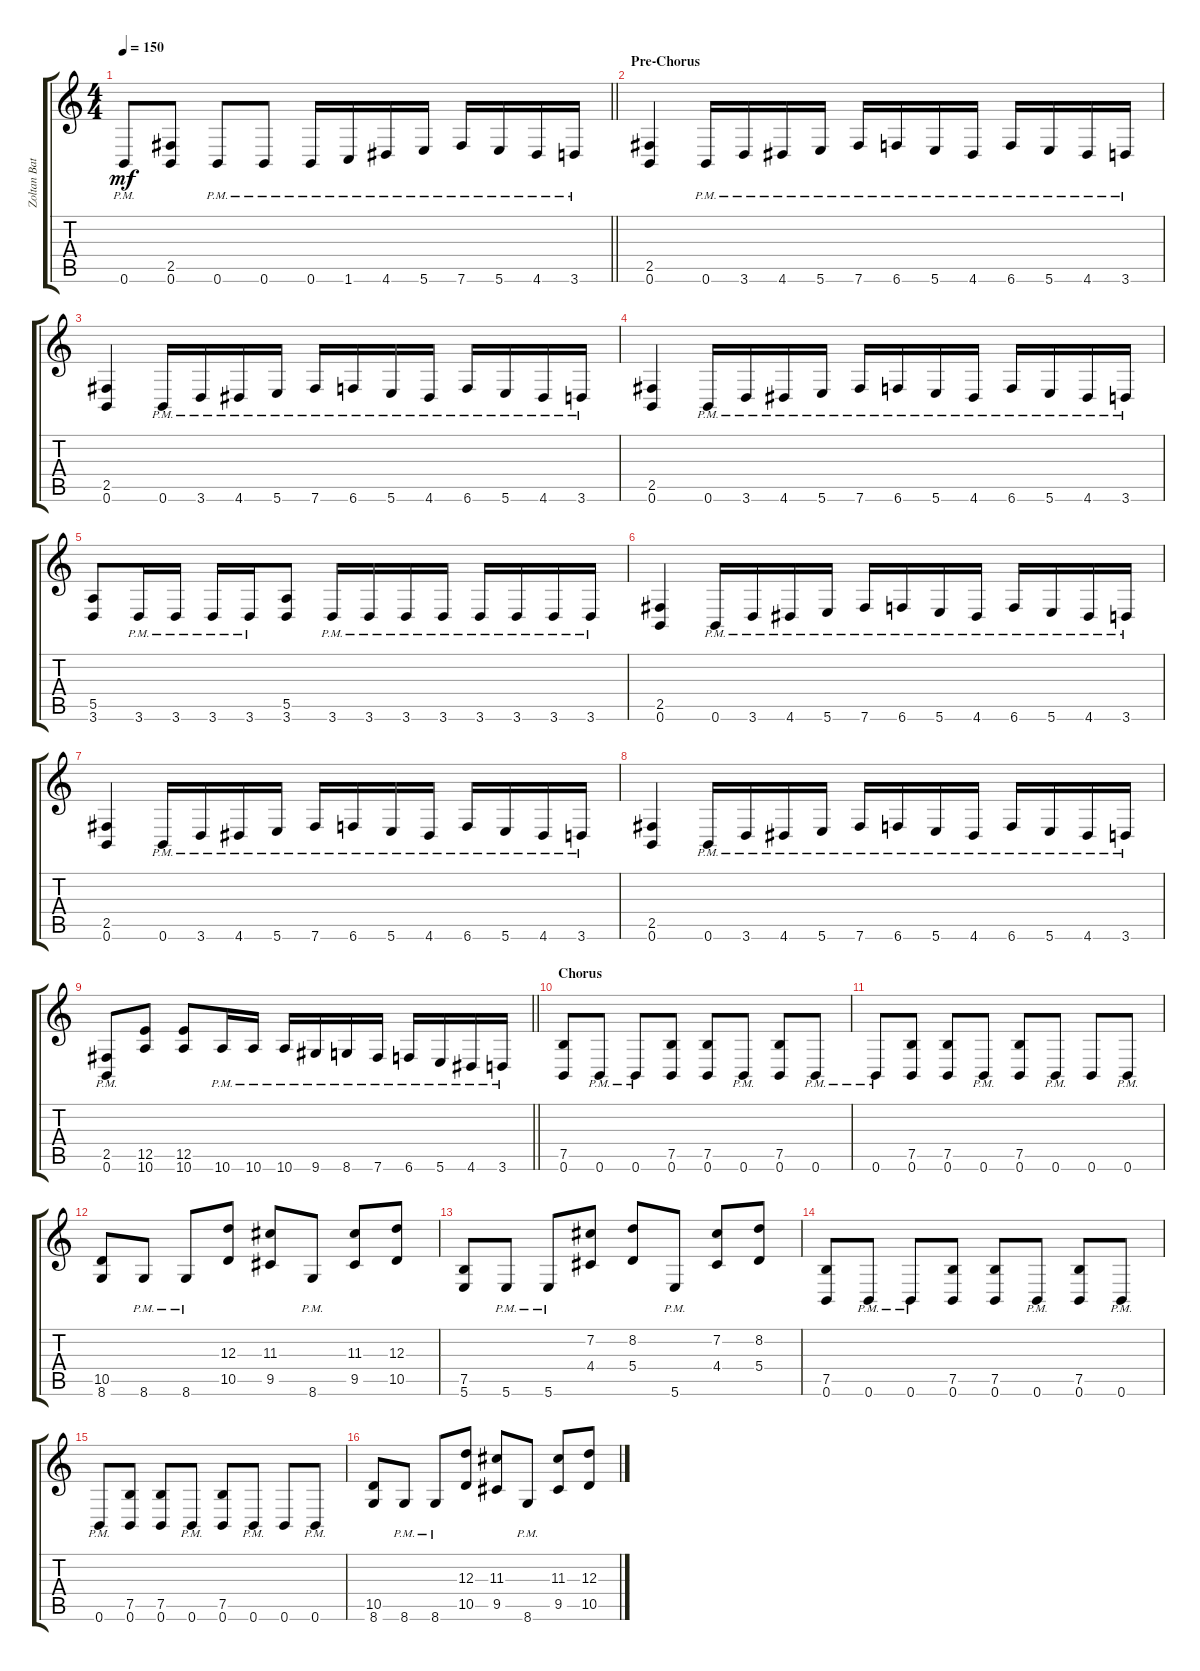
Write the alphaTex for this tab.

\track ("Zoltan Bathory – Rhythm Guitar" "Zoltan Bat") {instrument distortionguitar}
\staff {score tabs}
\tuning (B3 Gb3 D3 A2 E2 B1) {hide}
\ts (4 4)
\tempo 150
\clef g2
\barLineRight lightlight
\ks c
0.6{pm}.8{dy mf} (2.5 0.6).8 0.6{pm}.8 0.6{pm}.8 0.6{pm}.16 1.6{pm}.16 4.6{pm}.16 5.6{pm}.16 7.6{pm}.16 5.6{pm}.16 4.6{pm}.16 3.6{pm}.16 |
\section ("" "Pre-Chorus")
(2.5 0.6).4 0.6{pm}.16 3.6{pm}.16 4.6{pm}.16 5.6{pm}.16 7.6{pm}.16 6.6{pm}.16 5.6{pm}.16 4.6{pm}.16 6.6{pm}.16 5.6{pm}.16 4.6{pm}.16 3.6{pm}.16 |
(2.5 0.6).4 0.6{pm}.16 3.6{pm}.16 4.6{pm}.16 5.6{pm}.16 7.6{pm}.16 6.6{pm}.16 5.6{pm}.16 4.6{pm}.16 6.6{pm}.16 5.6{pm}.16 4.6{pm}.16 3.6{pm}.16 |
(2.5 0.6).4 0.6{pm}.16 3.6{pm}.16 4.6{pm}.16 5.6{pm}.16 7.6{pm}.16 6.6{pm}.16 5.6{pm}.16 4.6{pm}.16 6.6{pm}.16 5.6{pm}.16 4.6{pm}.16 3.6{pm}.16 |
(5.5 3.6).8 3.6{pm}.16 3.6{pm}.16 3.6{pm}.16 3.6{pm}.16 (5.5 3.6).8 3.6{pm}.16 3.6{pm}.16 3.6{pm}.16 3.6{pm}.16 3.6{pm}.16 3.6{pm}.16 3.6{pm}.16 3.6{pm}.16 |
(2.5 0.6).4 0.6{pm}.16 3.6{pm}.16 4.6{pm}.16 5.6{pm}.16 7.6{pm}.16 6.6{pm}.16 5.6{pm}.16 4.6{pm}.16 6.6{pm}.16 5.6{pm}.16 4.6{pm}.16 3.6{pm}.16 |
(2.5 0.6).4 0.6{pm}.16 3.6{pm}.16 4.6{pm}.16 5.6{pm}.16 7.6{pm}.16 6.6{pm}.16 5.6{pm}.16 4.6{pm}.16 6.6{pm}.16 5.6{pm}.16 4.6{pm}.16 3.6{pm}.16 |
(2.5 0.6).4 0.6{pm}.16 3.6{pm}.16 4.6{pm}.16 5.6{pm}.16 7.6{pm}.16 6.6{pm}.16 5.6{pm}.16 4.6{pm}.16 6.6{pm}.16 5.6{pm}.16 4.6{pm}.16 3.6{pm}.16 |
\barLineRight lightlight
(2.5{pm} 0.6{pm}).8 (12.5 10.6).8 (12.5 10.6).8 10.6{pm}.16 10.6{pm}.16 10.6{pm}.16 9.6{pm}.16 8.6{pm}.16 7.6{pm}.16 6.6{pm}.16 5.6{pm}.16 4.6{pm}.16 3.6{pm}.16 |
\section ("" "Chorus")
(7.5 0.6).8 0.6{pm}.8 0.6{pm}.8 (7.5 0.6).8 (7.5 0.6).8 0.6{pm}.8 (7.5 0.6).8 0.6{pm}.8 |
0.6{pm}.8 (7.5 0.6).8 (7.5 0.6).8 0.6{pm}.8 (7.5 0.6).8 0.6{pm}.8 0.6.8 0.6{pm}.8 |
(10.5 8.6).8 8.6{pm}.8 8.6{pm}.8 (12.3 10.5).8 (11.3 9.5).8 8.6{pm}.8 (11.3 9.5).8 (12.3 10.5).8 |
(7.5 5.6).8 5.6{pm}.8 5.6{pm}.8 (7.2 4.4).8 (8.2 5.4).8 5.6{pm}.8 (7.2 4.4).8 (8.2 5.4).8 |
(7.5 0.6).8 0.6{pm}.8 0.6{pm}.8 (7.5 0.6).8 (7.5 0.6).8 0.6{pm}.8 (7.5 0.6).8 0.6{pm}.8 |
0.6{pm}.8 (7.5 0.6).8 (7.5 0.6).8 0.6{pm}.8 (7.5 0.6).8 0.6{pm}.8 0.6.8 0.6{pm}.8 |
(10.5 8.6).8 8.6{pm}.8 8.6{pm}.8 (12.3 10.5).8 (11.3 9.5).8 8.6{pm}.8 (11.3 9.5).8 (12.3 10.5).8
